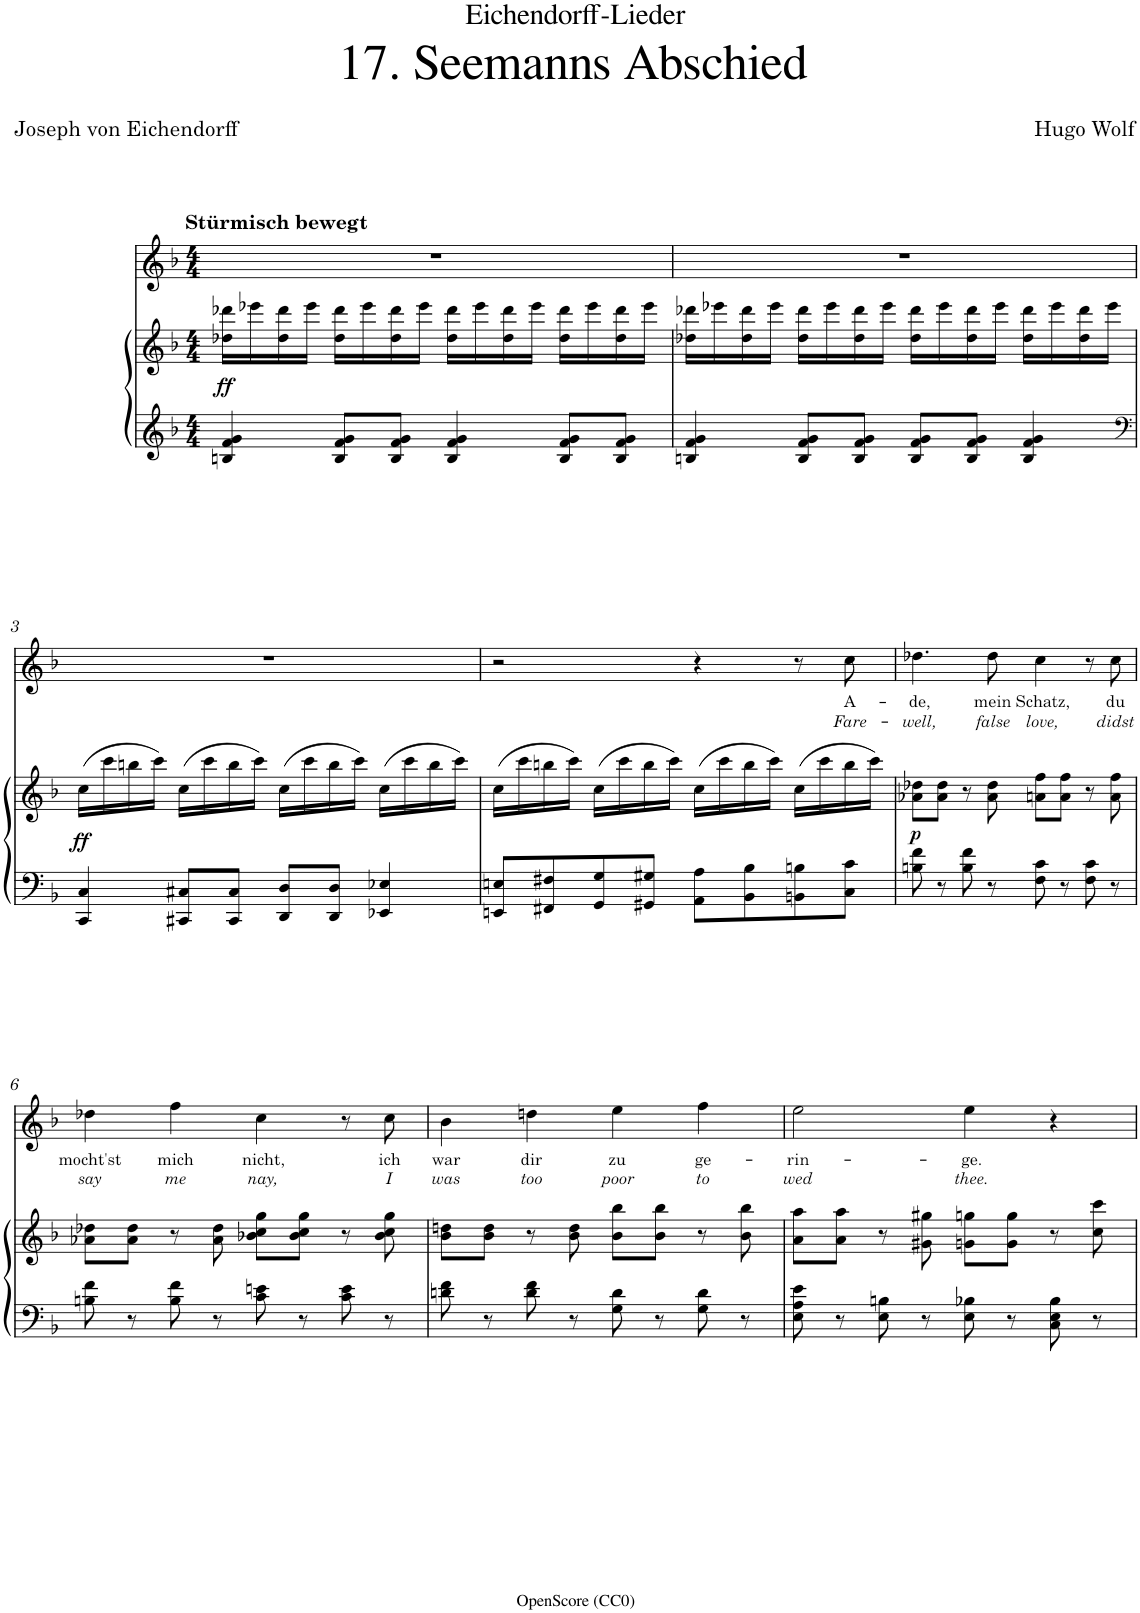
**kern	**kern	**dynam	**kern	**text	**text
*part2	*part2	*part2	*part1	*part1	*part1
*staff3	*staff2	*staff2/3	*staff1	*staff1	*staff1
*I"Piano	*	*	*I"Voice	*	*
*I'Pno	*	*	*	*	*
*clefG2	*clefG2	*	*clefG2	*	*
*k[b-]	*k[b-]	*	*k[b-]	*	*
*M4/4	*M4/4	*	*M4/4	*	*
=1	=1	=1	=1	=1	=1
!	!	!	!LO:TX:a:B:t=Stürmisch bewegt	!	!
!	!	!LO:DY:b	!	!	!
4Bn/ 4f/ 4g/	16dd-X\ 16ddd-X\LL	ff	1r	.	.
.	16eee-X\	.	.	.	.
.	16dd-\ 16ddd-\	.	.	.	.
.	16eee-\JJ	.	.	.	.
8B/ 8f/ 8g/L	16dd-\ 16ddd-\LL	.	.	.	.
.	16eee-\	.	.	.	.
8B/ 8f/ 8g/J	16dd-\ 16ddd-\	.	.	.	.
.	16eee-\JJ	.	.	.	.
4B/ 4f/ 4g/	16dd-\ 16ddd-\LL	.	.	.	.
.	16eee-\	.	.	.	.
.	16dd-\ 16ddd-\	.	.	.	.
.	16eee-\JJ	.	.	.	.
8B/ 8f/ 8g/L	16dd-\ 16ddd-\LL	.	.	.	.
.	16eee-\	.	.	.	.
8B/ 8f/ 8g/J	16dd-\ 16ddd-\	.	.	.	.
.	16eee-\JJ	.	.	.	.
=2	=2	=2	=2	=2	=2
4Bn/ 4f/ 4g/	16dd-X\ 16ddd-X\LL	.	1r	.	.
.	16eee-X\	.	.	.	.
.	16dd-\ 16ddd-\	.	.	.	.
.	16eee-\JJ	.	.	.	.
8B/ 8f/ 8g/L	16dd-\ 16ddd-\LL	.	.	.	.
.	16eee-\	.	.	.	.
8B/ 8f/ 8g/J	16dd-\ 16ddd-\	.	.	.	.
.	16eee-\JJ	.	.	.	.
8B/ 8f/ 8g/L	16dd-\ 16ddd-\LL	.	.	.	.
.	16eee-\	.	.	.	.
8B/ 8f/ 8g/J	16dd-\ 16ddd-\	.	.	.	.
.	16eee-\JJ	.	.	.	.
4B/ 4f/ 4g/	16dd-\ 16ddd-\LL	.	.	.	.
.	16eee-\	.	.	.	.
.	16dd-\ 16ddd-\	.	.	.	.
.	16eee-\JJ	.	.	.	.
!!LO:LB:g=z
=3	=3	=3	=3	=3	=3
*clefF4	*	*	*	*	*
!	!	!LO:DY:b	!	!	!
4CC/ 4C/	(16cc\LL	ff	1r	.	.
.	16ccc\	.	.	.	.
.	16bbn\	.	.	.	.
.	16ccc\JJ)	.	.	.	.
8CC#X/ 8C#X/L	(16cc\LL	.	.	.	.
.	16ccc\	.	.	.	.
8CC#/ 8C#/J	16bb\	.	.	.	.
.	16ccc\JJ)	.	.	.	.
8DD/ 8D/L	(16cc\LL	.	.	.	.
.	16ccc\	.	.	.	.
8DD/ 8D/J	16bb\	.	.	.	.
.	16ccc\JJ)	.	.	.	.
4EE-X/ 4E-X/	(16cc\LL	.	.	.	.
.	16ccc\	.	.	.	.
.	16bb\	.	.	.	.
.	16ccc\JJ)	.	.	.	.
=4	=4	=4	=4	=4	=4
8EEn/ 8En/L	(16cc\LL	.	2r	.	.
.	16ccc\	.	.	.	.
8FF#X/ 8F#X/	16bbn\	.	.	.	.
.	16ccc\JJ)	.	.	.	.
8GG/ 8G/	(16cc\LL	.	.	.	.
.	16ccc\	.	.	.	.
8GG#X/ 8G#X/J	16bb\	.	.	.	.
.	16ccc\JJ)	.	.	.	.
8AA\ 8A\L	(16cc\LL	.	4r	.	.
.	16ccc\	.	.	.	.
8BB-\ 8B-\	16bb\	.	.	.	.
.	16ccc\JJ)	.	.	.	.
8BBn\ 8Bn\	(16cc\LL	.	8r	.	.
.	16ccc\	.	.	.	.
!	!	!	!	!LO:LY:b	!LO:LY:b
8C\ 8c\J	16bb\	.	8cc\	A-	Fare-
.	16ccc\JJ)	.	.	.	.
=5	=5	=5	=5	=5	=5
!	!	!LO:DY:b	!	!LO:LY:b	!LO:LY:b
8Bn\ 8f\	8a-X\ 8dd-X\L	p	4.dd-X\	-de,	-well,
8r	8a-\ 8dd-\J	.	.	.	.
8B\ 8f\	8r	.	.	.	.
!	!	!	!	!LO:LY:b	!LO:LY:b
8r	8a-\ 8dd-\	.	8dd-\	mein	false
!	!	!	!	!LO:LY:b	!LO:LY:b
8F\ 8c\	8an\ 8ff\L	.	4cc\	Schatz,	love,
8r	8a\ 8ff\J	.	.	.	.
8F\ 8c\	8r	.	8r	.	.
!	!	!	!	!LO:LY:b	!LO:LY:b
8r	8a\ 8ff\	.	8cc\	du	didst
!!LO:LB:g=z
=6	=6	=6	=6	=6	=6
!	!	!	!	!LO:LY:b	!LO:LY:b
8Bn\ 8f\	8a-X\ 8dd-X\L	.	4dd-X\	mocht'st	say
8r	8a-\ 8dd-\J	.	.	.	.
!	!	!	!	!LO:LY:b	!LO:LY:b
8B\ 8f\	8r	.	4ff\	mich	me
8r	8a-\ 8dd-\	.	.	.	.
!	!	!	!	!LO:LY:b	!LO:LY:b
8c\ 8en\	8b-X\ 8cc\ 8gg\L	.	4cc\	nicht,	nay,
8r	8b-\ 8cc\ 8gg\J	.	.	.	.
8c\ 8e\	8r	.	8r	.	.
!	!	!	!	!LO:LY:b	!LO:LY:b
8r	8b-\ 8cc\ 8gg\	.	8cc\	ich	I
=7	=7	=7	=7	=7	=7
!	!	!	!	!LO:LY:b	!LO:LY:b
8dn\ 8f\	8b-\ 8ddn\L	.	4b-\	war	was
8r	8b-\ 8dd\J	.	.	.	.
!	!	!	!	!LO:LY:b	!LO:LY:b
8d\ 8f\	8r	.	4ddn\	dir	too
8r	8b-\ 8dd\	.	.	.	.
!	!	!	!	!LO:LY:b	!LO:LY:b
8G\ 8d\	8b-\ 8bb-\L	.	4ee\	zu	poor
8r	8b-\ 8bb-\J	.	.	.	.
!	!	!	!	!LO:LY:b	!LO:LY:b
8G\ 8d\	8r	.	4ff\	ge-	to
8r	8b-\ 8bb-\	.	.	.	.
=8	=8	=8	=8	=8	=8
!	!	!	!	!LO:LY:b	!LO:LY:b
8E\ 8A\ 8e\	8a\ 8aa\L	.	2ee\	-rin-	wed
8r	8a\ 8aa\J	.	.	.	.
8E\ 8Bn\	8r	.	.	.	.
8r	8g#X\ 8gg#X\	.	.	.	.
!	!	!	!	!LO:LY:b	!LO:LY:b
8E\ 8B-X\	8gn\ 8ggn\L	.	4ee\	-ge.	thee.
8r	8g\ 8gg\J	.	.	.	.
8C\ 8E\ 8B-\	8r	.	4r	.	.
8r	8cc\ 8ccc\	.	.	.	.
=	=	=	=	=	=
*-	*-	*-	*-	*-	*-
